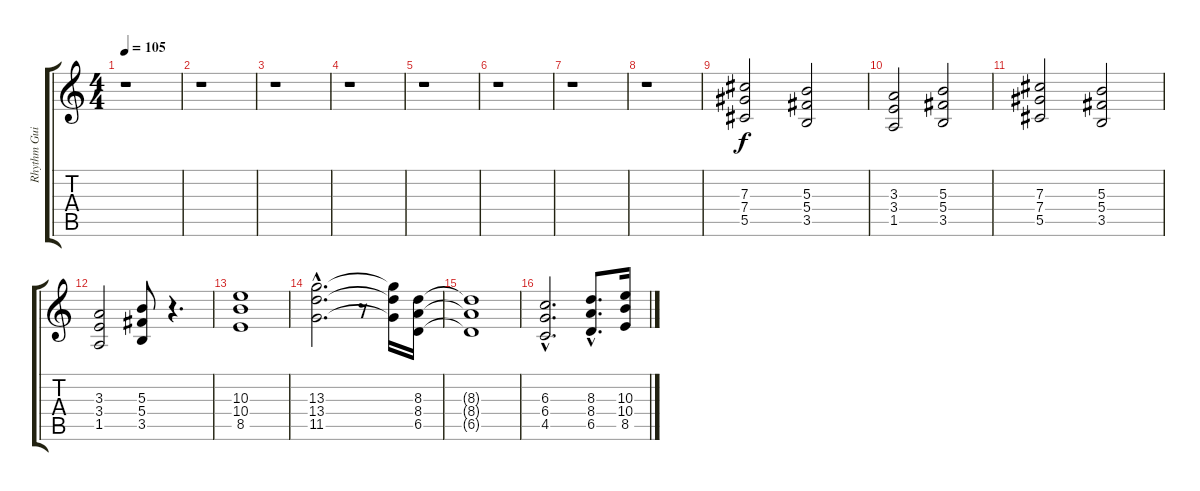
\track ("Rhythm Guitar" "Rhythm Gui") {instrument distortionguitar}
\staff {score tabs}
\tuning (Eb4 Bb3 Gb3 Db3 Ab2 Eb2) {hide}
\ts (4 4)
\tempo 105
\clef g2
\ks c
r.1{dy f} |
r.1 |
r.1 |
r.1 |
r.1 |
r.1 |
r.1 |
r.1 |
(7.3 7.4 5.5).2 (5.3 5.4 3.5).2 |
(3.3 3.4 1.5).2 (5.3 5.4 3.5).2 |
(7.3 7.4 5.5).2 (5.3 5.4 3.5).2 |
(3.3 3.4 1.5).2 (5.3 5.4 3.5).8 r.4{d} |
(10.3 10.4 8.5).1 |
(13.3{hac} 13.4{hac} 11.5{hac}).2{d} r.8 (13.3{t} 13.4{t} 11.5{t}).16 (8.3 8.4 6.5).16 |
(8.3{t} 8.4{t} 6.5{t}).1 |
(6.3{hac} 6.4{hac} 4.5{hac}).2{d} (8.3{hac} 8.4{hac} 6.5{hac}).8{d} (10.3 10.4 8.5).16
